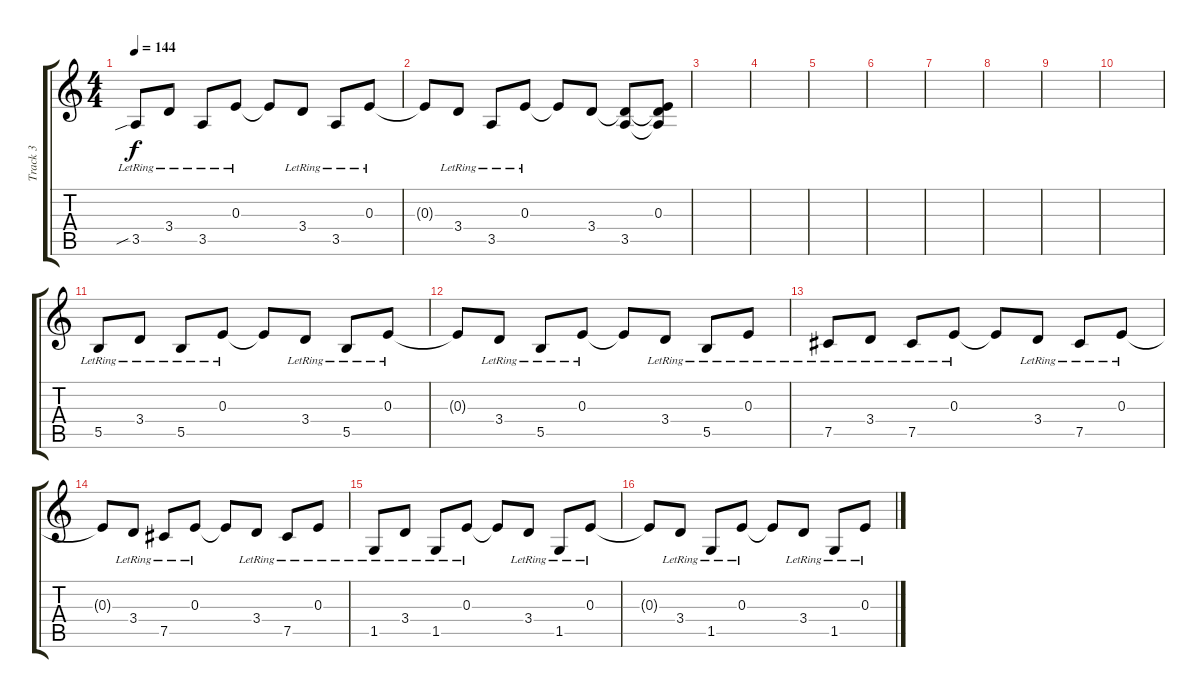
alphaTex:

\track ("Track 3" "Track 3") {instrument distortionguitar}
\staff {score tabs}
\tuning (Db4 Ab3 E3 B2 Gb2 B1) {hide}
\ts (4 4)
\tempo 144
\clef g2
\ks c
3.5{sib lr}.8{dy f} 3.4{lr}.8 3.5{lr}.8 0.3{lr}.8 0.3{t}.8 3.4{lr}.8 3.5{lr}.8 0.3{lr}.8 |
0.3{t}.8 3.4{lr}.8 3.5{lr}.8 0.3{lr}.8 0.3{t}.8 3.4.8 (3.4{t} 3.5).8 (0.3 3.4{t} 3.5{t}).8 |
|
|
|
|
|
|
|
|
5.5{lr}.8 3.4{lr}.8 5.5{lr}.8 0.3{lr}.8 0.3{t}.8 3.4{lr}.8 5.5{lr}.8 0.3{lr}.8 |
0.3{t}.8 3.4{lr}.8 5.5{lr}.8 0.3{lr}.8 0.3{t}.8 3.4{lr}.8 5.5{lr}.8 0.3{lr}.8 |
7.5{lr}.8 3.4{lr}.8 7.5{lr}.8 0.3{lr}.8 0.3{t}.8 3.4{lr}.8 7.5{lr}.8 0.3{lr}.8 |
0.3{t}.8 3.4{lr}.8 7.5{lr}.8 0.3{lr}.8 0.3{t}.8 3.4{lr}.8 7.5{lr}.8 0.3{lr}.8 |
1.5{lr}.8 3.4{lr}.8 1.5{lr}.8 0.3{lr}.8 0.3{t}.8 3.4{lr}.8 1.5{lr}.8 0.3{lr}.8 |
0.3{t}.8 3.4{lr}.8 1.5{lr}.8 0.3{lr}.8 0.3{t}.8 3.4{lr}.8 1.5{lr}.8 0.3{lr}.8
